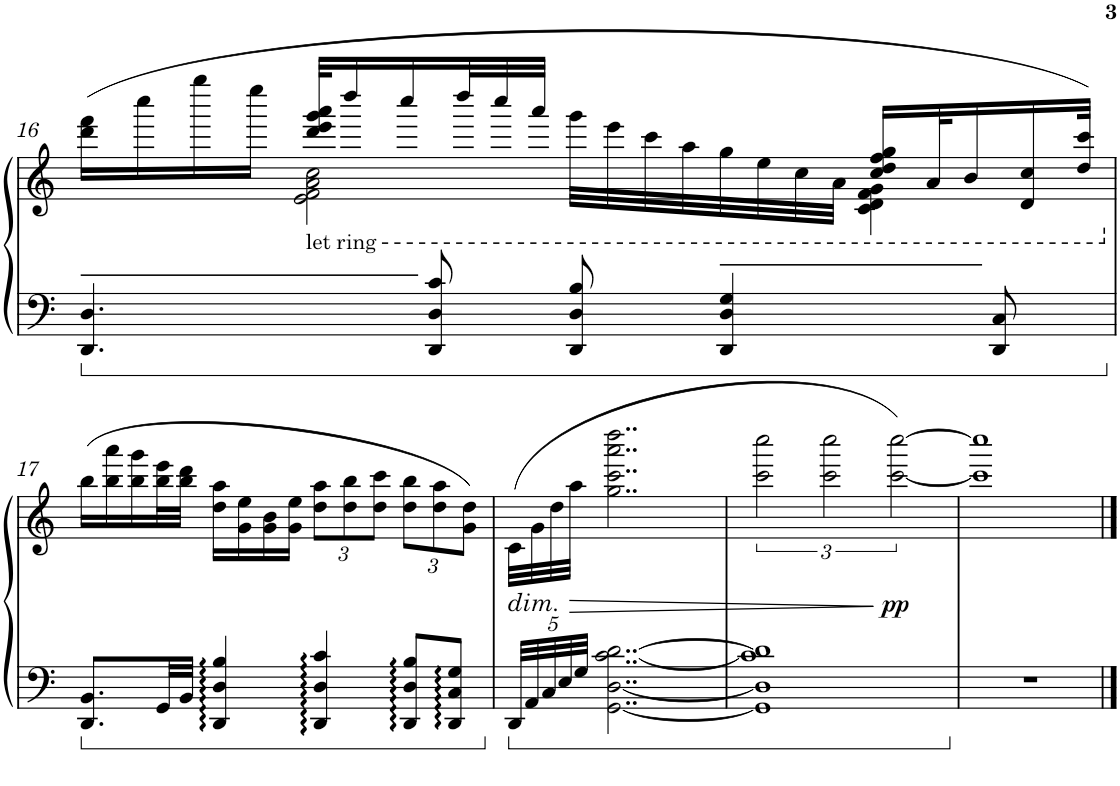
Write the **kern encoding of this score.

**kern	**kern	**dynam
*part1	*part1	*part1
*staff2	*staff1	*staff1/2
*I"Piano	*	*
*I'Pno.	*	*
!!LO:PB:g=z
*clefF4	*clefG2	*
*k[]	*k[]	*
*C:	*C:	*
*M4/4	*M4/4	*
=16	=16	=16
*	*^	*
4.DD/ 4.D/	(>16ddd\ 16fff\LL	4ryy	.
.	16cccc\	.	.
.	16gggg\	.	.
.	16eeee\JJ	.	.
!	!LO:TX:b:t=let ring	!	!
.	32ddd/ 32eee/ 32ggg/ 32aaa/KLL	2e\ 2f\ 2a\ 2cc\	.
.	16dddd/	.	.
.	16cccc/	.	.
8DD/ 8D/ 8c/	.	.	.
.	32dddd/L	.	.
.	32cccc/	.	.
.	32aaa/JJJ	.	.
8DD/ 8D/ 8B/	32ggg\LLL	.	.
.	32eee\	.	.
.	32ccc\	.	.
.	32aa\	.	.
4DD/ 4D/ 4G/	32gg\	.	.
.	32ee\	.	.
.	32cc\	.	.
.	32a\JJJ	.	.
.	16cc/ 16dd/ 16ff/ 16gg/LL	4c\ 4d\ 4f\ 4g\	.
.	32a/K	.	.
.	16b/	.	.
8DD/ 8C/	.	.	.
.	16d/ 16cc/	.	.
.	32dd/ 32ccc/JJk)	.	.
*	*v	*v	*
!!LO:LB:g=z
=17	=17	=17
*^	*	*
8.DD/ 8.BB/L	1ryy	(>16bb\LL	.
.	.	16bb\ 16aaa\	.
.	.	16bb\ 16ggg\	.
32GG/LL	.	32bb\ 32eee\L	.
32BB/JJJ	.	32bb\ 32ddd\JJJ	.
4DD/: 4D/: 4B/:	.	16dd\ 16aa\LL	.
.	.	16g\ 16ee\	.
.	.	16g\ 16b\	.
.	.	16g\ 16ee\JJ	.
*	*	*Xbrackettup	*
4DD/: 4D/: 4c/:	.	12dd\ 12aa\L	.
.	.	12dd\ 12bb\	.
.	.	12dd\ 12ccc\J	.
8DD/: 8D/: 8B/:L	.	12dd\ 12bb\L	.
.	.	12dd\ 12aa\	.
8DD/: 8C/: 8G/:J	.	.	.
.	.	12g\ 12dd\J)	.
*v	*v	*	*
=18	=18	=18
*Xbrackettup	*	*
!	!LO:TX:b:i:t=dim.	!
40DD/LLL	(>32c\LLL	.
40AA/	.	.
.	32g\	.
40C/	.	.
.	32dd\	.
40E/	.	.
!	!	!LO:HP:b
.	32aa\JJJ	>
40G/JJJ	.	.
[2..GG\ [2..D\ [2..c\ [2..d\	2..gg\ 2..ccc\ 2..aaa\ 2..dddd\	.
=19	=19	=19
*	*brackettup	*
1GG] 1D] 1c] 1d]	3ccc\ 3cccc\	.
.	3ccc\ 3cccc\	.
!	!	!LO:DY:n=1:b
.	[3ccc\ [3cccc\)	] pp
=20	=20	=20
1r	1ccc] 1cccc]	.
==	==	==
*-	*-	*-
